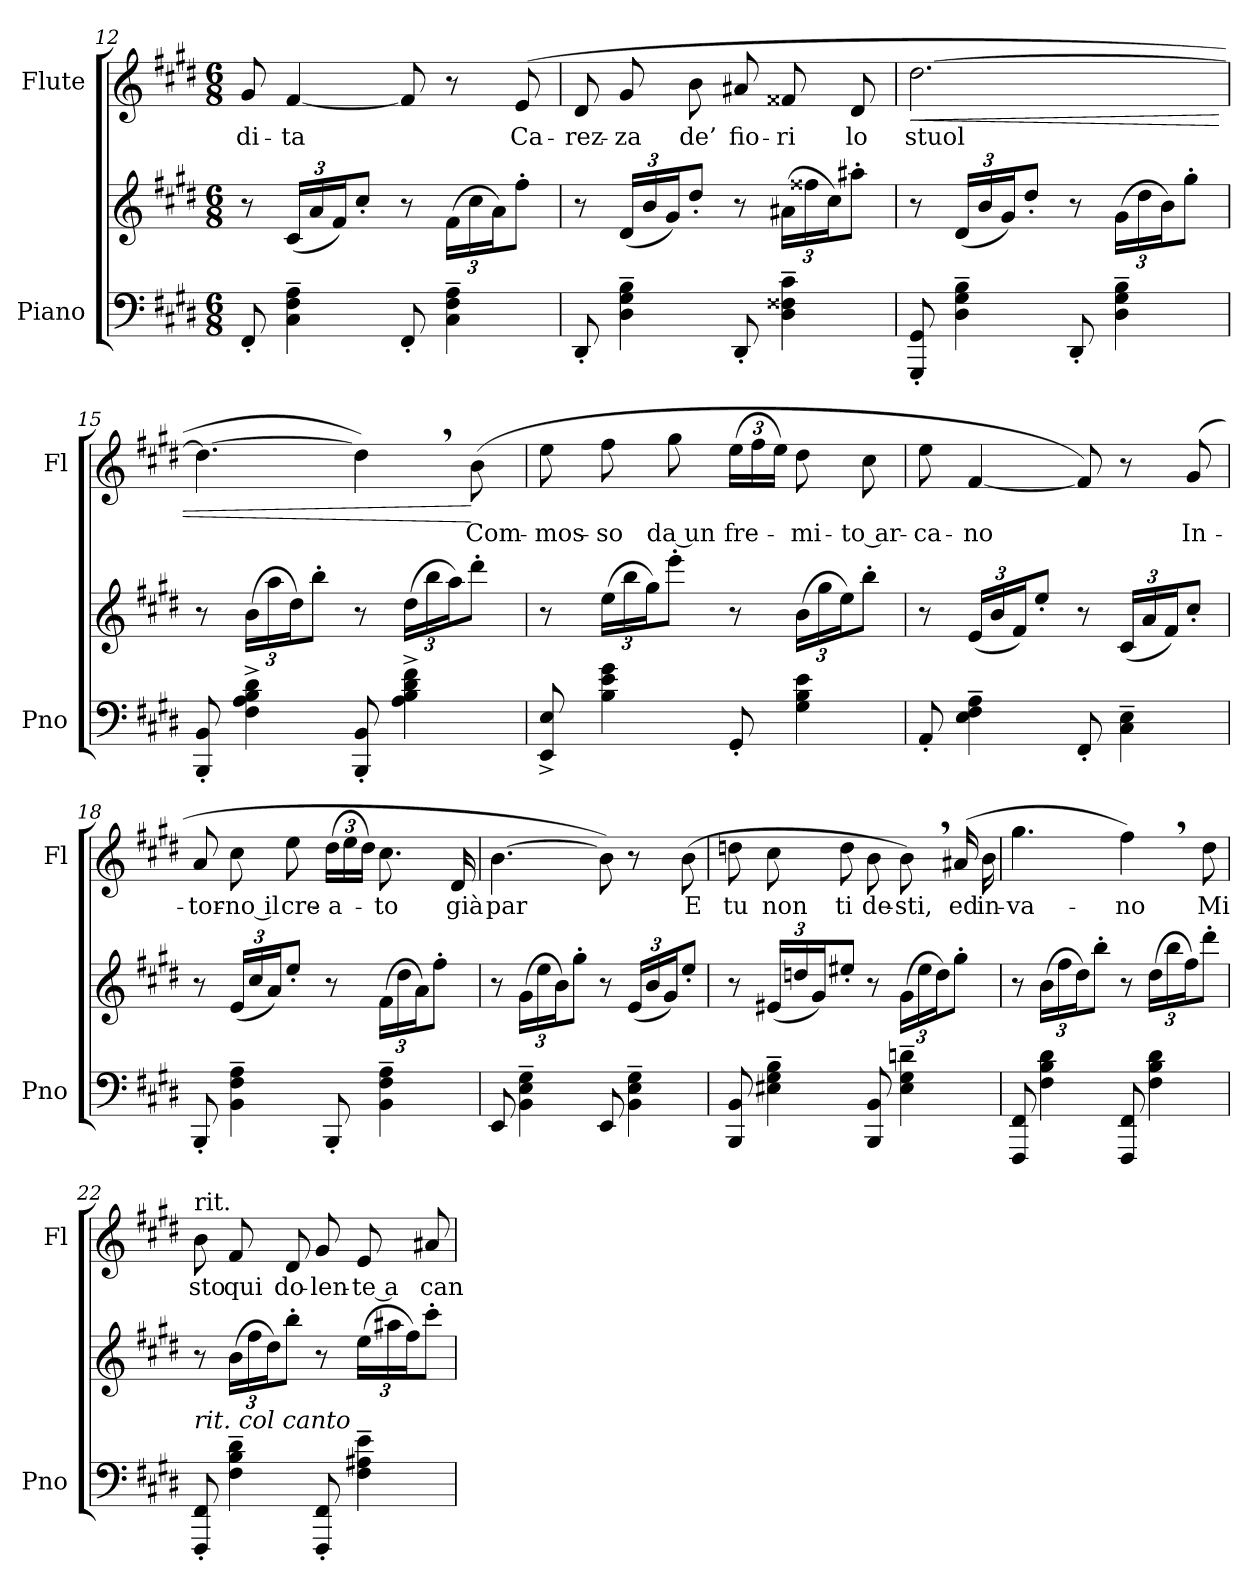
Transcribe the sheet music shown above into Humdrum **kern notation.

**kern	**kern	**kern	**text	**dynam
*part2	*part2	*part1	*part1	*part1
*staff3	*staff2	*staff1	*staff1	*staff1
*I"Piano	*	*I"Flute	*	*
*I'Pno	*	*I'Fl	*	*
!!LO:PB:g=z
*clefF4	*clefG2	*clefG2	*	*
*k[f#c#g#d#]	*k[f#c#g#d#]	*k[f#c#g#d#]	*	*
*M6/8	*M6/8	*M6/8	*	*
=12	=12	=12	=12	=12
!	!	!	!LO:LY:b	!
8FF#'/	8r	8g#/	di-	.
*	*Xbrackettup	*	*	*
!	!	!	!LO:LY:b	!
4C#\~ 4F#\~ 4A\~	(24c#/LL	[4f#/	-ta	.
.	24a/	.	.	.
.	24f#/J)	.	.	.
.	8cc#'/J	.	.	.
8FF#'/	8r	8f#/]	.	.
4C#\~ 4F#\~ 4A\~	(24f#\LL	8r	.	.
.	24cc#\	.	.	.
.	24a\J)	.	.	.
!	!	!	!LO:LY:b	!
.	8ff#'\J	(8e/	Ca-	.
=13	=13	=13	=13	=13
!	!	!	!LO:LY:b	!
8DD#'/	8r	8d#/	-rez-	.
!	!	!	!LO:LY:b	!
4D#\~ 4G#\~ 4B\~	(24d#/LL	8g#/	-za	.
.	24b/	.	.	.
.	24g#/J)	.	.	.
!	!	!	!LO:LY:b	!
.	8dd#'/J	8b\	de’	.
!	!	!	!LO:LY:b	!
8DD#'/	8r	8a#X/	fio-	.
!	!	!	!LO:LY:b	!
4D#\~ 4F##X\~ 4c#\~	(24a#X\LL	8f##X/	-ri	.
.	24ff##X\	.	.	.
.	24cc#\J)	.	.	.
!	!	!	!LO:LY:b	!
.	8aa#X'\J	8d#/	lo	.
=14	=14	=14	=14	=14
!	!	!	!LO:LY:b	!LO:HP:b
8GGG#/' 8GG#/'	8r	[2.dd#\	stuol	<
4D#\~ 4G#\~ 4B\~	(24d#/LL	.	.	.
.	24b/	.	.	.
.	24g#/J)	.	.	.
.	8dd#'/J	.	.	.
8DD#'/	8r	.	.	.
4D#\~ 4G#\~ 4B\~	(24g#\LL	.	.	.
.	24dd#\	.	.	.
.	24b\J)	.	.	.
.	8gg#'\J	.	.	.
!!LO:LB:g=z
=15	=15	=15	=15	=15
8BBB/' 8BB/'	8r	4.dd#\_	.	.
4F#\^ 4A\^ 4B\^ 4d#\^	(24b\LL	.	.	.
.	24aa\	.	.	.
.	24dd#\J)	.	.	.
.	8bb'\J	.	.	.
8BBB/' 8BB/'	8r	4dd#,\])	.	.
4A\^ 4B\^ 4d#\^ 4f#\^	(24dd#\LL	.	.	.
.	24bb\	.	.	.
.	24aa\J)	.	.	.
!	!	!	!LO:LY:b	!
.	8ddd#'\J	(8b\	Com-	[
=16	=16	=16	=16	=16
!	!	!	!LO:LY:b	!
8EE/^ 8E/^	8r	8ee\	-mos-	.
!	!	!	!LO:LY:b	!
4B\ 4e\ 4g#\	(24ee\LL	8ff#\	-so	.
.	24bb\	.	.	.
.	24gg#\J)	.	.	.
!	!	!	!LO:LY:b	!
.	8eee'\J	8gg#\	da un	.
*	*	*Xbrackettup	*	*
!	!	!	!LO:LY:b	!
8GG#'/	8r	(24ee\LL	fre-	.
.	.	24ff#\	.	.
.	.	24ee\JJ)	.	.
!	!	!	!LO:LY:b	!
4G#\ 4B\ 4e\	(24b\LL	8dd#\	-mi-	.
.	24gg#\	.	.	.
.	24ee\J)	.	.	.
!	!	!	!LO:LY:b	!
.	8bb'\J	8cc#\	-to ar-	.
=17	=17	=17	=17	=17
!	!	!	!LO:LY:b	!
8AA'/	8r	8ee\	-ca-	.
!	!	!	!LO:LY:b	!
4E\~ 4F#\~ 4A\~	(24e/LL	[4f#/	-no	.
.	24b/	.	.	.
.	24f#/J)	.	.	.
.	8ee'/J	.	.	.
8FF#'/	8r	8f#/])	.	.
4C#\~ 4E\~	(24c#/LL	8r	.	.
.	24a/	.	.	.
.	24f#/J)	.	.	.
!	!	!	!LO:LY:b	!
.	8cc#'/J	(8g#/	In-	.
!!LO:LB:g=z
=18	=18	=18	=18	=18
!	!	!	!LO:LY:b	!
8BBB'/	8r	8a/	-tor-	.
!	!	!	!LO:LY:b	!
4BB\~ 4F#\~ 4A\~	(24e/LL	8cc#\	-no il	.
.	24cc#/	.	.	.
.	24a/J)	.	.	.
!	!	!	!LO:LY:b	!
.	8ee'/J	8ee\	cre-	.
!	!	!	!LO:LY:b	!
8BBB'/	8r	(24dd#\LL	-a-	.
.	.	24ee\	.	.
.	.	24dd#\JJ)	.	.
!	!	!	!LO:LY:b	!
4BB\~ 4F#\~ 4A\~	(24f#\LL	8.cc#\	-to	.
.	24dd#\	.	.	.
.	24a\J)	.	.	.
.	8ff#'\J	.	.	.
!	!	!	!LO:LY:b	!
.	.	16d#/	già	.
=19	=19	=19	=19	=19
!	!	!	!LO:LY:b	!
8EE/	8r	[4.b\	par	.
4BB\~ 4E\~ 4G#\~	(24g#\LL	.	.	.
.	24ee\	.	.	.
.	24b\J)	.	.	.
.	8gg#'\J	.	.	.
8EE/	8r	8b\])	.	.
4BB\~ 4E\~ 4G#\~	(24e/LL	8r	.	.
.	24b/	.	.	.
.	24g#/J)	.	.	.
!	!	!	!LO:LY:b	!
.	8ee'/J	(8b\	E	.
=20	=20	=20	=20	=20
!	!	!	!LO:LY:b	!
8BBB/ 8BB/	8r	8ddn\	tu	.
!	!	!	!LO:LY:b	!
4E#X\~ 4G#\~ 4B\~	(24e#X/LL	8cc#\	non	.
.	24ddn/	.	.	.
.	24g#/J)	.	.	.
!	!	!	!LO:LY:b	!
.	8ee#X'/J	8dd\	ti	.
!	!	!	!LO:LY:b	!
8BBB/ 8BB/	8r	8b\	de-	.
!	!	!	!LO:LY:b	!
4E#\~ 4G#\~ 4dn\~	(24g#\LL	8b,\)	-sti,	.
.	24ee#\	.	.	.
.	24dd\J)	.	.	.
!	!	!	!LO:LY:b	!
.	8gg#'\J	(16a#X/	ed	.
!	!	!	!LO:LY:b	!
.	.	16b\	in-	.
!!LO:LB:g=z
=21	=21	=21	=21	=21
!	!	!	!LO:LY:b	!
8FFF#/ 8FF#/	8r	4.gg#\	-va-	.
4F#\ 4B\ 4d#\	(24b\LL	.	.	.
.	24ff#\	.	.	.
.	24dd#\J)	.	.	.
.	8bb'\J	.	.	.
!	!	!	!LO:LY:b	!
8FFF#/ 8FF#/	8r	4ff#,\)	-no	.
4F#\ 4B\ 4d#\	(24dd#\LL	.	.	.
.	24bb\	.	.	.
.	24ff#\J)	.	.	.
!	!	!	!LO:LY:b	!
.	8ddd#'\J	8dd#\	Mi	.
=22	=22	=22	=22	=22
!	!	!LO:TX:a:t=rit.	!	!
!	!LO:TX:b:i:t=rit. col canto	!	!	!
!	!	!	!LO:LY:b	!
8FFF#/' 8FF#/'	8r	8b\	sto	.
!	!	!	!LO:LY:b	!
4F#\~ 4B\~ 4d#\~	(24b\LL	8f#/	qui	.
.	24ff#\	.	.	.
.	24dd#\J)	.	.	.
!	!	!	!LO:LY:b	!
.	8bb'\J	8d#/	do-	.
!	!	!	!LO:LY:b	!
8FFF#/' 8FF#/'	8r	8g#/	-len-	.
!	!	!	!LO:LY:b	!
4F#\~ 4A#X\~ 4e\~	(24ee\LL	8e/	-te a	.
.	24aa#X\	.	.	.
.	24ff#\J)	.	.	.
!	!	!	!LO:LY:b	!
.	8ccc#'\J	8a#X/	can-	.
=	=	=	=	=
*-	*-	*-	*-	*-
